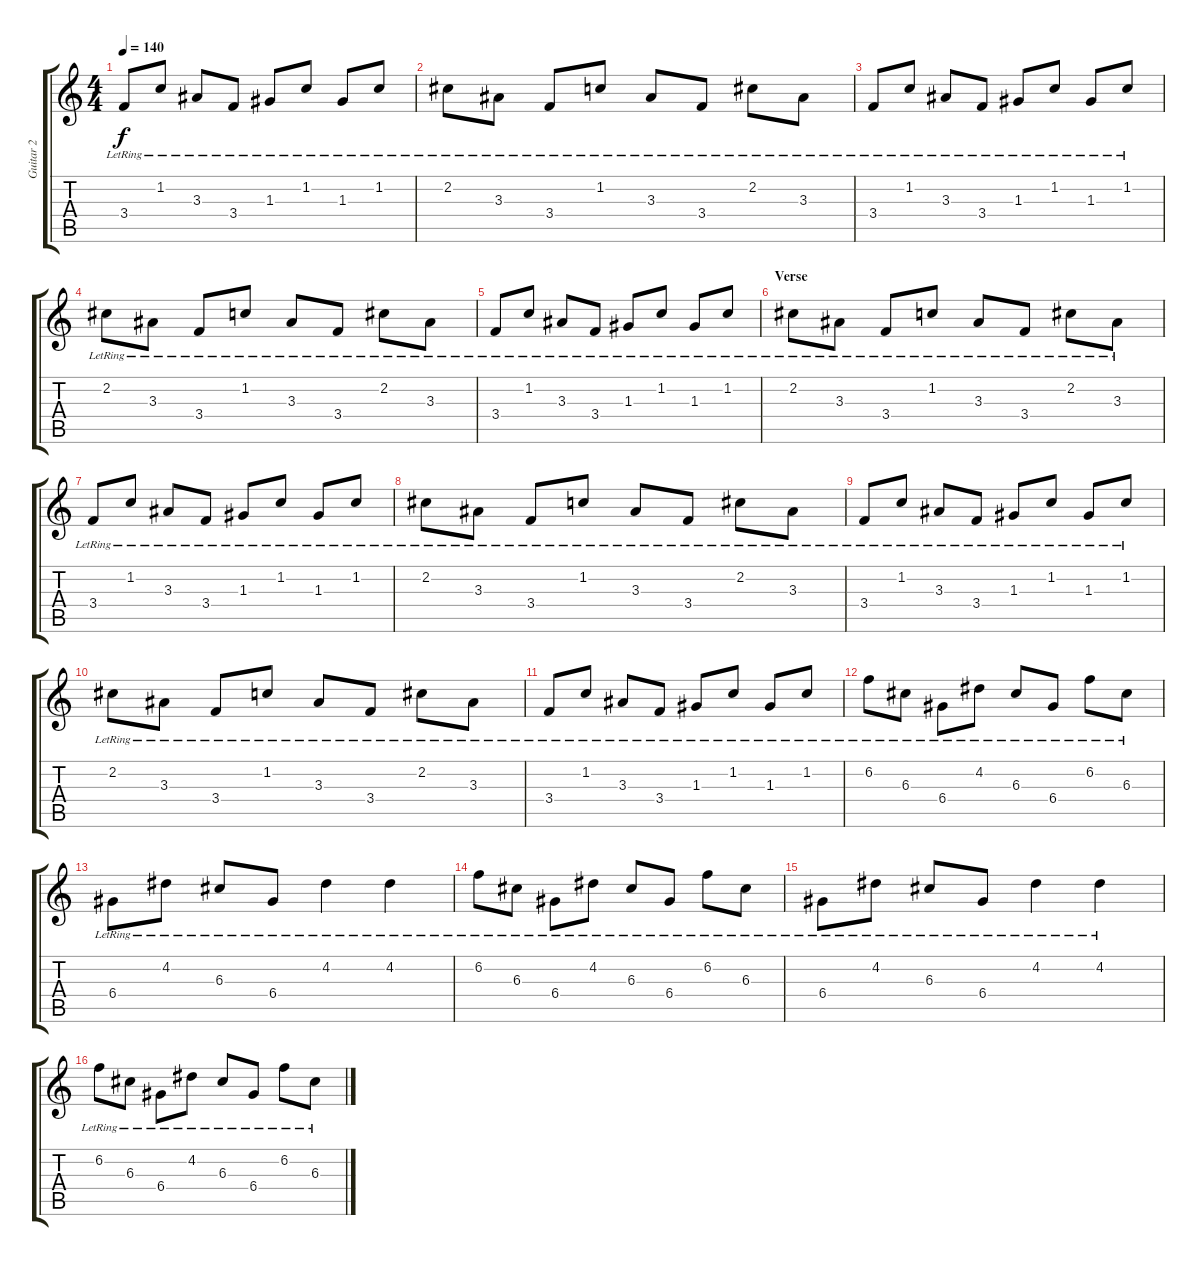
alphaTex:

\track ("Guitar 2" "Guitar 2") {instrument distortionguitar}
\staff {score tabs}
\tuning (E4 B3 G3 D3 A2 E2) {hide}
\ts (4 4)
\tempo 140
\clef g2
\ks c
3.4{lr}.8{dy f} 1.2{lr}.8 3.3{lr}.8 3.4{lr}.8 1.3{lr}.8 1.2{lr}.8 1.3{lr}.8 1.2{lr}.8 |
\section ("" "")
2.2{lr}.8 3.3{lr}.8 3.4{lr}.8 1.2{lr}.8 3.3{lr}.8 3.4{lr}.8 2.2{lr}.8 3.3{lr}.8 |
3.4{lr}.8 1.2{lr}.8 3.3{lr}.8 3.4{lr}.8 1.3{lr}.8 1.2{lr}.8 1.3{lr}.8 1.2{lr}.8 |
2.2{lr}.8 3.3{lr}.8 3.4{lr}.8 1.2{lr}.8 3.3{lr}.8 3.4{lr}.8 2.2{lr}.8 3.3{lr}.8 |
3.4{lr}.8 1.2{lr}.8 3.3{lr}.8 3.4{lr}.8 1.3{lr}.8 1.2{lr}.8 1.3{lr}.8 1.2{lr}.8 |
\section ("" "Verse")
2.2{lr}.8 3.3{lr}.8 3.4{lr}.8 1.2{lr}.8 3.3{lr}.8 3.4{lr}.8 2.2{lr}.8 3.3{lr}.8 |
3.4{lr}.8 1.2{lr}.8 3.3{lr}.8 3.4{lr}.8 1.3{lr}.8 1.2{lr}.8 1.3{lr}.8 1.2{lr}.8 |
2.2{lr}.8 3.3{lr}.8 3.4{lr}.8 1.2{lr}.8 3.3{lr}.8 3.4{lr}.8 2.2{lr}.8 3.3{lr}.8 |
3.4{lr}.8 1.2{lr}.8 3.3{lr}.8 3.4{lr}.8 1.3{lr}.8 1.2{lr}.8 1.3{lr}.8 1.2{lr}.8 |
2.2{lr}.8 3.3{lr}.8 3.4{lr}.8 1.2{lr}.8 3.3{lr}.8 3.4{lr}.8 2.2{lr}.8 3.3{lr}.8 |
3.4{lr}.8 1.2{lr}.8 3.3{lr}.8 3.4{lr}.8 1.3{lr}.8 1.2{lr}.8 1.3{lr}.8 1.2{lr}.8 |
\section ("" "")
6.2{lr}.8 6.3{lr}.8 6.4{lr}.8 4.2{lr}.8 6.3{lr}.8 6.4{lr}.8 6.2{lr}.8 6.3{lr}.8 |
\section ("" "")
6.4{lr}.8 4.2{lr}.8 6.3{lr}.8 6.4{lr}.8 4.2{lr}.4 4.2{lr}.4 |
6.2{lr}.8 6.3{lr}.8 6.4{lr}.8 4.2{lr}.8 6.3{lr}.8 6.4{lr}.8 6.2{lr}.8 6.3{lr}.8 |
6.4{lr}.8 4.2{lr}.8 6.3{lr}.8 6.4{lr}.8 4.2{lr}.4 4.2{lr}.4 |
6.2{lr}.8 6.3{lr}.8 6.4{lr}.8 4.2{lr}.8 6.3{lr}.8 6.4{lr}.8 6.2{lr}.8 6.3{lr}.8
